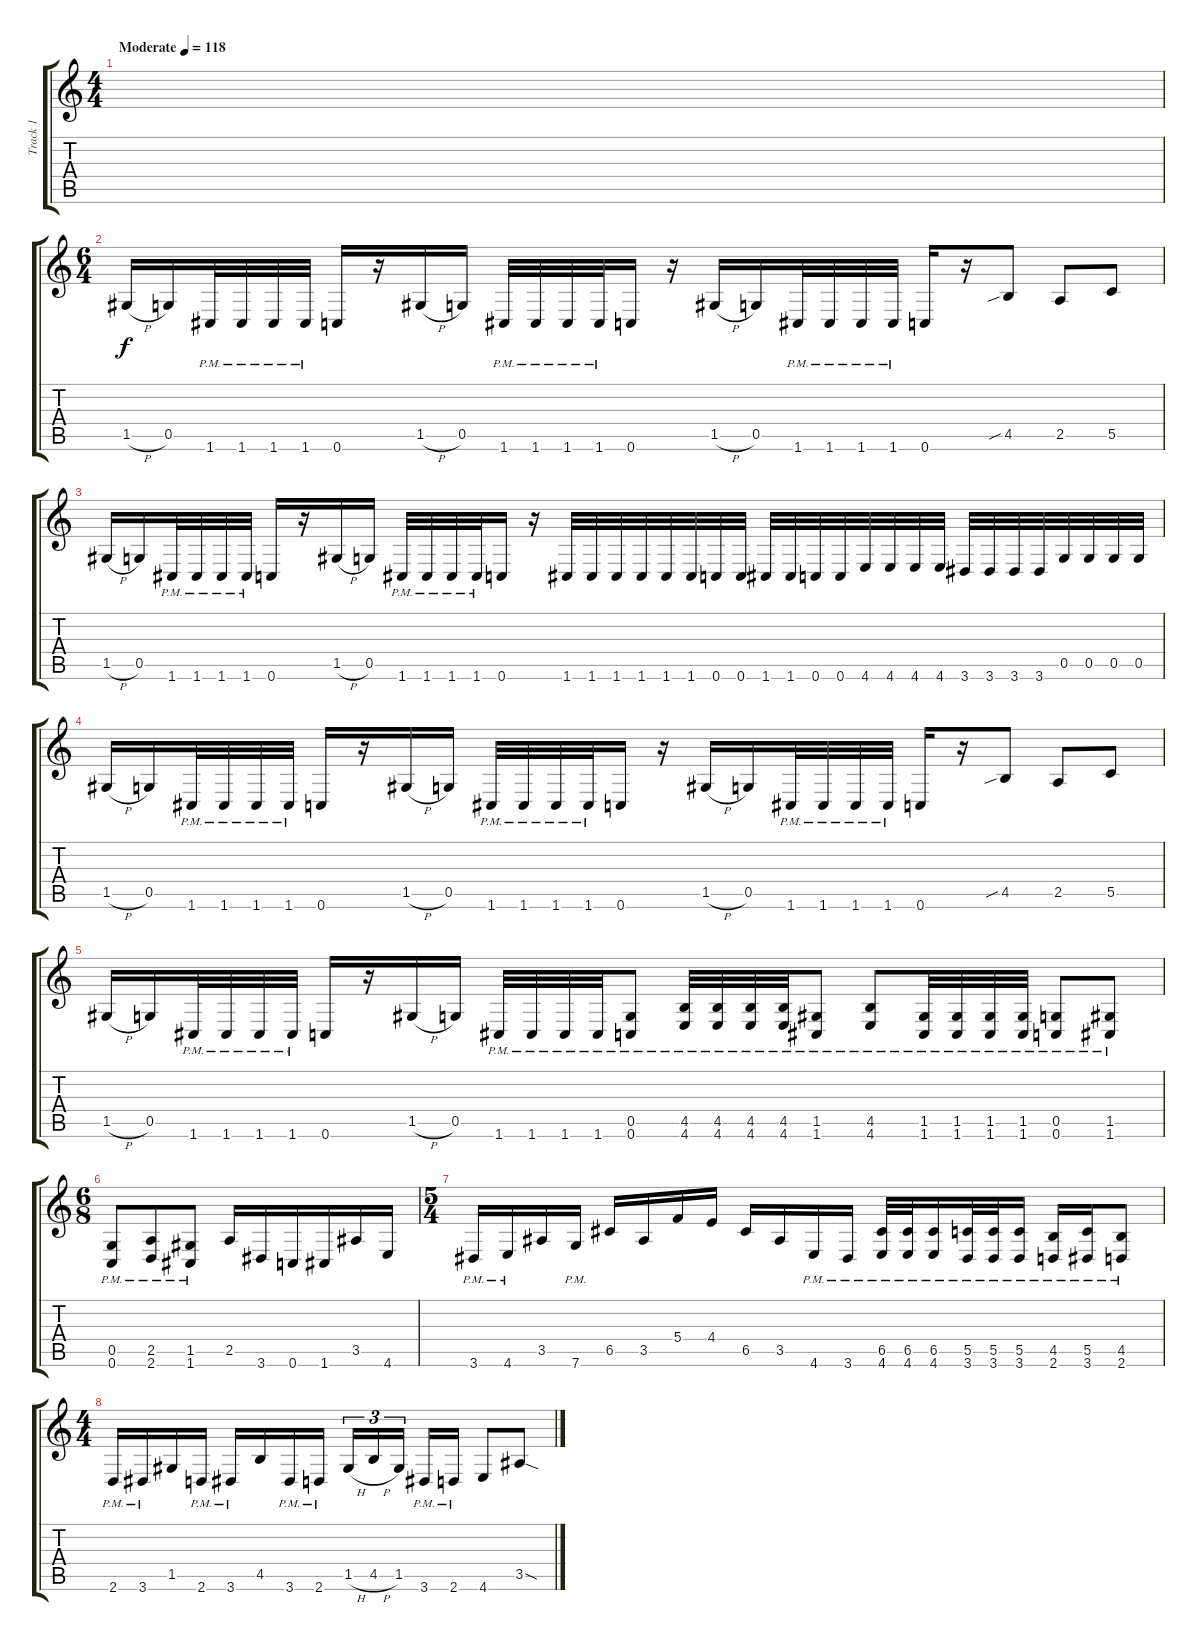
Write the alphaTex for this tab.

\track ("Track 1" "Track 1") {instrument distortionguitar}
\staff {score tabs}
\tuning (D4 A3 F3 C3 G2 C2) {hide}
\ts (4 4)
\tempo (118 "Moderate")
\clef g2
\ks c
|
\ts (6 4)
1.5{h}.16 0.5.16 1.6{pm}.32 1.6{pm}.32 1.6{pm}.32 1.6{pm}.32 0.6.16 r.16 1.5{h}.16 0.5.16 1.6{pm}.32 1.6{pm}.32 1.6{pm}.32 1.6{pm}.32 0.6.16 r.16 1.5{h}.16 0.5.16 1.6{pm}.32 1.6{pm}.32 1.6{pm}.32 1.6{pm}.32 0.6.16 r.16 4.5{sib}.8 2.5.8 5.5.8 |
1.5{h}.16 0.5.16 1.6{pm}.32 1.6{pm}.32 1.6{pm}.32 1.6{pm}.32 0.6.16 r.16 1.5{h}.16 0.5.16 1.6{pm}.32 1.6{pm}.32 1.6{pm}.32 1.6{pm}.32 0.6.16 r.16 1.6.32 1.6.32 1.6.32 1.6.32 1.6.32 1.6.32 0.6.32 0.6.32 1.6.32 1.6.32 0.6.32 0.6.32 4.6.32 4.6.32 4.6.32 4.6.32 3.6.32 3.6.32 3.6.32 3.6.32 0.5.32 0.5.32 0.5.32 0.5.32 |
1.5{h}.16 0.5.16 1.6{pm}.32 1.6{pm}.32 1.6{pm}.32 1.6{pm}.32 0.6.16 r.16 1.5{h}.16 0.5.16 1.6{pm}.32 1.6{pm}.32 1.6{pm}.32 1.6{pm}.32 0.6.16 r.16 1.5{h}.16 0.5.16 1.6{pm}.32 1.6{pm}.32 1.6{pm}.32 1.6{pm}.32 0.6.16 r.16 4.5{sib}.8 2.5.8 5.5.8 |
1.5{h}.16 0.5.16 1.6{pm}.32 1.6{pm}.32 1.6{pm}.32 1.6{pm}.32 0.6.16 r.16 1.5{h}.16 0.5.16 1.6{pm}.32 1.6{pm}.32 1.6{pm}.32 1.6{pm}.32 (0.5{pm} 0.6{pm}).8 (4.5{pm} 4.6{pm}).32 (4.5{pm} 4.6{pm}).32 (4.5{pm} 4.6{pm}).32 (4.5{pm} 4.6{pm}).32 (1.5{pm} 1.6{pm}).8 (4.5{pm} 4.6{pm}).8 (1.5{pm} 1.6{pm}).32 (1.5{pm} 1.6{pm}).32 (1.5{pm} 1.6{pm}).32 (1.5{pm} 1.6{pm}).32 (0.5{pm} 0.6{pm}).8 (1.5{pm} 1.6{pm}).8 |
\ts (6 8)
(0.5{pm} 0.6{pm}).8 (2.5{pm} 2.6{pm}).8 (1.5{pm} 1.6{pm}).8 2.5.16 3.6.16 0.6.16 1.6.16 3.5.16 4.6.16 |
\ts (5 4)
3.6{pm}.16 4.6{pm}.16 3.5.16 7.6{pm}.16 6.5.16 3.5.16 5.4.16 4.4.16 6.5.16 3.5.16 4.6{pm}.16 3.6{pm}.16 (6.5{pm} 4.6{pm}).32 (6.5{pm} 4.6{pm}).32 (6.5{pm} 4.6{pm}).16 (5.5{pm} 3.6{pm}).32 (5.5{pm} 3.6{pm}).32 (5.5{pm} 3.6{pm}).16 (4.5{pm} 2.6{pm}).16 (5.5{pm} 3.6{pm}).16 (4.5{pm} 2.6{pm}).8 |
\ts (4 4)
2.6{pm}.16 3.6{pm}.16 1.5.16 2.6{pm}.16 3.6{pm}.16 4.5.16 3.6{pm}.16 2.6{pm}.16 1.5{h}.16{tu (3 2)} 4.5{h}.16{tu (3 2)} 1.5.16{tu (3 2) beam splitsecondary} 3.6{pm}.16 2.6{pm}.16 4.6.8 3.5{sod}.8
